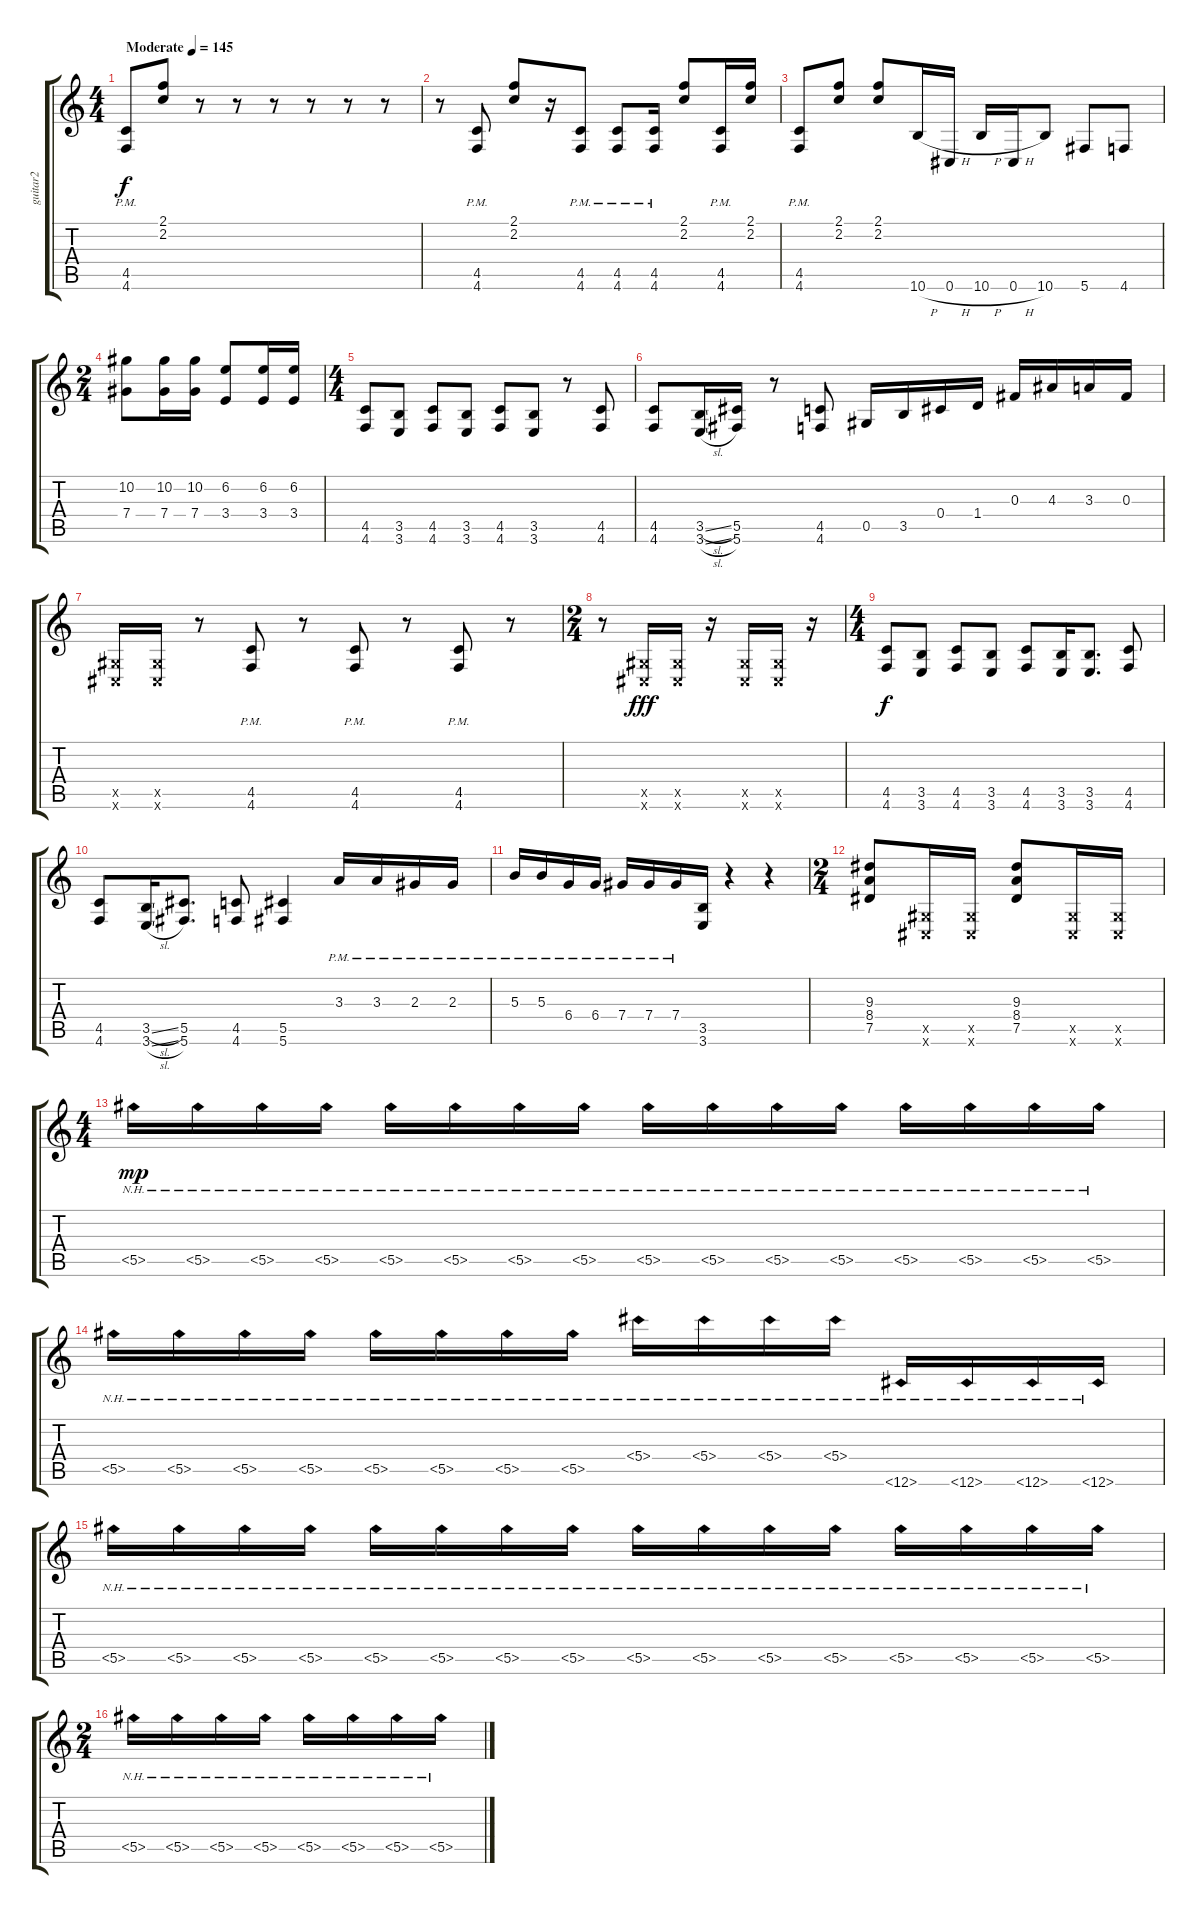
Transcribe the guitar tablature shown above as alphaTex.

\track ("guitar2" "guitar2") {instrument distortionguitar}
\staff {score tabs}
\tuning (Eb4 Bb3 Gb3 Db3 Ab2 Db2) {hide}
\ts (4 4)
\tempo (145 "Moderate")
\clef g2
\ks c
(4.5{pm} 4.6{pm}).8{dy f instrument distortionguitar} (2.1 2.2).8 r.8 r.8 r.8 r.8 r.8 r.8 |
r.8 (4.5{pm} 4.6{pm}).8 (2.1 2.2).8 r.16 (4.5{pm} 4.6{pm}).8 (4.5{pm} 4.6{pm}).8 (4.5{pm} 4.6{pm}).16 (2.1 2.2).8 (4.5{pm} 4.6{pm}).16 (2.1 2.2).16 |
(4.5{pm} 4.6{pm}).8 (2.1 2.2).8 (2.1 2.2).8 10.6{h}.16 0.6{h}.16 10.6{h}.16 0.6{h}.16 10.6.8 5.6.8 4.6.8 |
\ts (2 4)
(10.2 7.4).8 (10.2 7.4).16 (10.2 7.4).16 (6.2 3.4).8 (6.2 3.4).16 (6.2 3.4).16 |
\ts (4 4)
(4.5 4.6).8 (3.5 3.6).8 (4.5 4.6).8 (3.5 3.6).8 (4.5 4.6).8 (3.5 3.6).8 r.8 (4.5 4.6).8 |
(4.5 4.6).8 (3.5{sl} 3.6{sl}).16 (5.5 5.6).16 r.8 (4.5 4.6).8 0.5.16 3.5.16 0.4.16 1.4.16 0.3.16 4.3.16 3.3.16 0.3.16 |
(0.5{x} 0.6{x}).16 (0.5{x} 0.6{x}).16 r.8 (4.5{pm} 4.6{pm}).8 r.8 (4.5{pm} 4.6{pm}).8 r.8 (4.5{pm} 4.6{pm}).8 r.8 |
\ts (2 4)
r.8 (0.5{x} 0.6{x}).16{dy fff} (0.5{x} 0.6{x}).16 r.16 (0.5{x} 0.6{x}).16 (0.5{x} 0.6{x}).16 r.16 |
\ts (4 4)
(4.5 4.6).8{dy f} (3.5 3.6).8 (4.5 4.6).8 (3.5 3.6).8 (4.5 4.6).8 (3.5 3.6).16 (3.5 3.6).8{d} (4.5 4.6).8 |
(4.5 4.6).8 (3.5{sl} 3.6{sl}).16 (5.5 5.6).8{d} (4.5 4.6).8 (5.5 5.6).4 3.3{pm}.16 3.3{pm}.16 2.3{pm}.16 2.3{pm}.16 |
5.3{pm}.16 5.3{pm}.16 6.4{pm}.16 6.4{pm}.16 7.4{pm}.16 7.4{pm}.16 7.4{pm}.16 (3.5 3.6).16 r.4 r.4 |
\ts (2 4)
(9.3 8.4 7.5).8 (0.5{x} 0.6{x}).16 (0.5{x} 0.6{x}).16 (9.3 8.4 7.5).8 (0.5{x} 0.6{x}).16 (0.5{x} 0.6{x}).16 |
\ts (4 4)
5.5{nh}.16{dy mp} 5.5{nh}.16 5.5{nh}.16 5.5{nh}.16 5.5{nh}.16 5.5{nh}.16 5.5{nh}.16 5.5{nh}.16 5.5{nh}.16 5.5{nh}.16 5.5{nh}.16 5.5{nh}.16 5.5{nh}.16 5.5{nh}.16 5.5{nh}.16 5.5{nh}.16 |
5.5{nh}.16 5.5{nh}.16 5.5{nh}.16 5.5{nh}.16 5.5{nh}.16 5.5{nh}.16 5.5{nh}.16 5.5{nh}.16 5.4{nh}.16 5.4{nh}.16 5.4{nh}.16 5.4{nh}.16 6.6{nh}.16 6.6{nh}.16 6.6{nh}.16 6.6{nh}.16 |
5.5{nh}.16 5.5{nh}.16 5.5{nh}.16 5.5{nh}.16 5.5{nh}.16 5.5{nh}.16 5.5{nh}.16 5.5{nh}.16 5.5{nh}.16 5.5{nh}.16 5.5{nh}.16 5.5{nh}.16 5.5{nh}.16 5.5{nh}.16 5.5{nh}.16 5.5{nh}.16 |
\ts (2 4)
5.5{nh}.16 5.5{nh}.16 5.5{nh}.16 5.5{nh}.16 5.5{nh}.16 5.5{nh}.16 5.5{nh}.16 5.5{nh}.16
